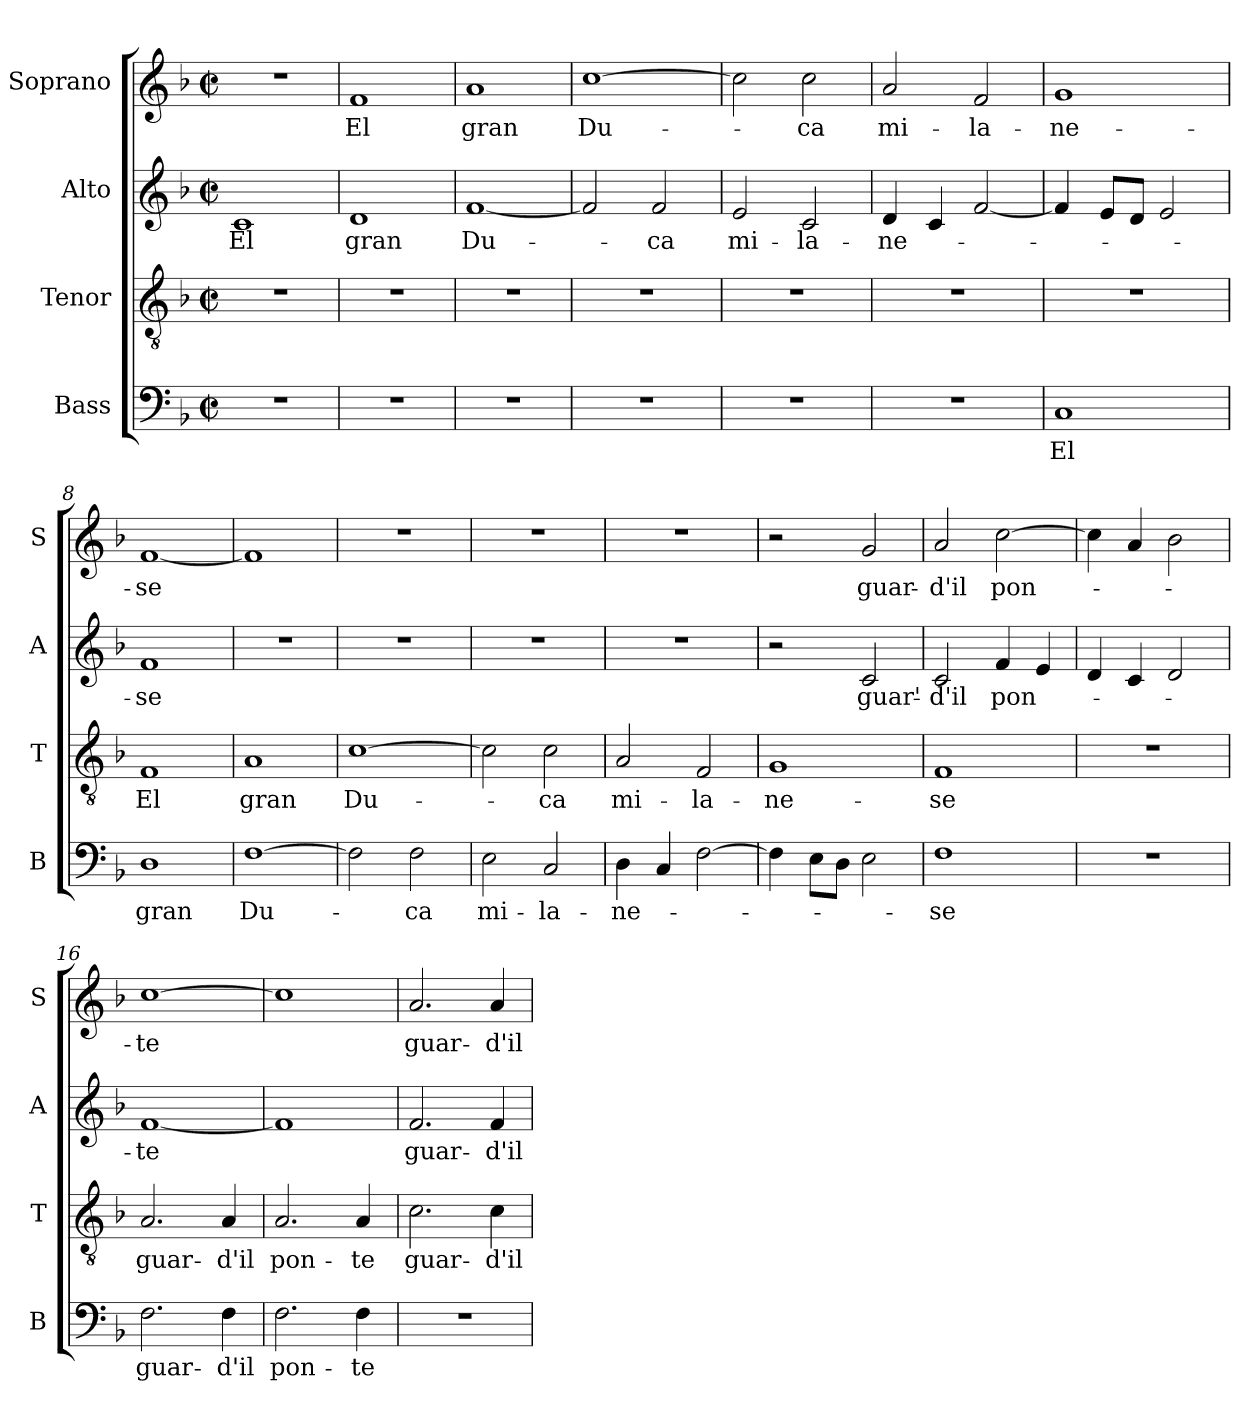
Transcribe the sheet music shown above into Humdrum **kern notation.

**kern	**text	**kern	**text	**kern	**text	**kern	**text
*part4	*part4	*part3	*part3	*part2	*part2	*part1	*part1
*staff4	*staff4	*staff3	*staff3	*staff2	*staff2	*staff1	*staff1
*I"Bass	*	*I"Tenor	*	*I"Alto	*	*I"Soprano	*
*I'B	*	*I'T	*	*I'A	*	*I'S	*
*clefF4	*	*clefGv2	*	*clefG2	*	*clefG2	*
*k[b-]	*	*k[b-]	*	*k[b-]	*	*k[b-]	*
*F:	*	*F:	*	*F:	*	*F:	*
*M2/2	*	*M2/2	*	*M2/2	*	*M2/2	*
*met(c|)	*	*met(c|)	*	*met(c|)	*	*met(c|)	*
=1	=1	=1	=1	=1	=1	=1	=1
1r	.	1r	.	1c	El	1r	.
=2	=2	=2	=2	=2	=2	=2	=2
1r	.	1r	.	1d	gran	1f	El
=3	=3	=3	=3	=3	=3	=3	=3
1r	.	1r	.	[1f	Du-	1a	gran
=4	=4	=4	=4	=4	=4	=4	=4
1r	.	1r	.	2f/]	.	[1cc	Du-
.	.	.	.	2f/	-ca	.	.
=5	=5	=5	=5	=5	=5	=5	=5
1r	.	1r	.	2e/	mi-	2cc\]	.
.	.	.	.	2c/	-la-	2cc\	-ca
=6	=6	=6	=6	=6	=6	=6	=6
1r	.	1r	.	4d/	-ne-	2a/	mi-
.	.	.	.	4c/	.	.	.
.	.	.	.	[2f/	.	2f/	-la-
=7	=7	=7	=7	=7	=7	=7	=7
1C	El	1r	.	4f/]	.	1g	-ne-
.	.	.	.	8e/L	.	.	.
.	.	.	.	8d/J	.	.	.
.	.	.	.	2e/	.	.	.
!!LO:LB:g=z
=8	=8	=8	=8	=8	=8	=8	=8
1D	gran	1F	El	1f	-se	[1f	-se
=9	=9	=9	=9	=9	=9	=9	=9
[1F	Du-	1A	gran	1r	.	1f]	.
=10	=10	=10	=10	=10	=10	=10	=10
2F\]	.	[1c	Du-	1r	.	1r	.
2F\	-ca	.	.	.	.	.	.
=11	=11	=11	=11	=11	=11	=11	=11
2E\	mi-	2c\]	.	1r	.	1r	.
2C/	-la-	2c\	-ca	.	.	.	.
=12	=12	=12	=12	=12	=12	=12	=12
4D\	-ne-	2A/	mi-	1r	.	1r	.
4C/	.	.	.	.	.	.	.
[2F\	.	2F/	-la-	.	.	.	.
=13	=13	=13	=13	=13	=13	=13	=13
4F\]	.	1G	-ne-	2r	.	2r	.
8E\L	.	.	.	.	.	.	.
8D\J	.	.	.	.	.	.	.
2E\	.	.	.	2c/	guar'-	2g/	guar-
=14	=14	=14	=14	=14	=14	=14	=14
1F	-se	1F	-se	2c/	-d'il	2a/	-d'il
.	.	.	.	4f/	pon-	[2cc\	pon-
.	.	.	.	4e/	.	.	.
!!LO:LB:g=z
=15	=15	=15	=15	=15	=15	=15	=15
1r	.	1r	.	4d/	.	4cc\]	.
.	.	.	.	4c/	.	4a/	.
.	.	.	.	2d/	.	2b-\	.
=16	=16	=16	=16	=16	=16	=16	=16
2.F\	guar-	2.A/	guar-	[1f	-te	[1cc	-te
4F\	-d'il	4A/	-d'il	.	.	.	.
=17	=17	=17	=17	=17	=17	=17	=17
2.F\	pon-	2.A/	pon-	1f]	.	1cc]	.
4F\	-te	4A/	-te	.	.	.	.
=18	=18	=18	=18	=18	=18	=18	=18
1r	.	2.c\	guar-	2.f/	guar-	2.a/	guar-
.	.	4c\	-d'il	4f/	-d'il	4a/	-d'il
=	=	=	=	=	=	=	=
*-	*-	*-	*-	*-	*-	*-	*-
